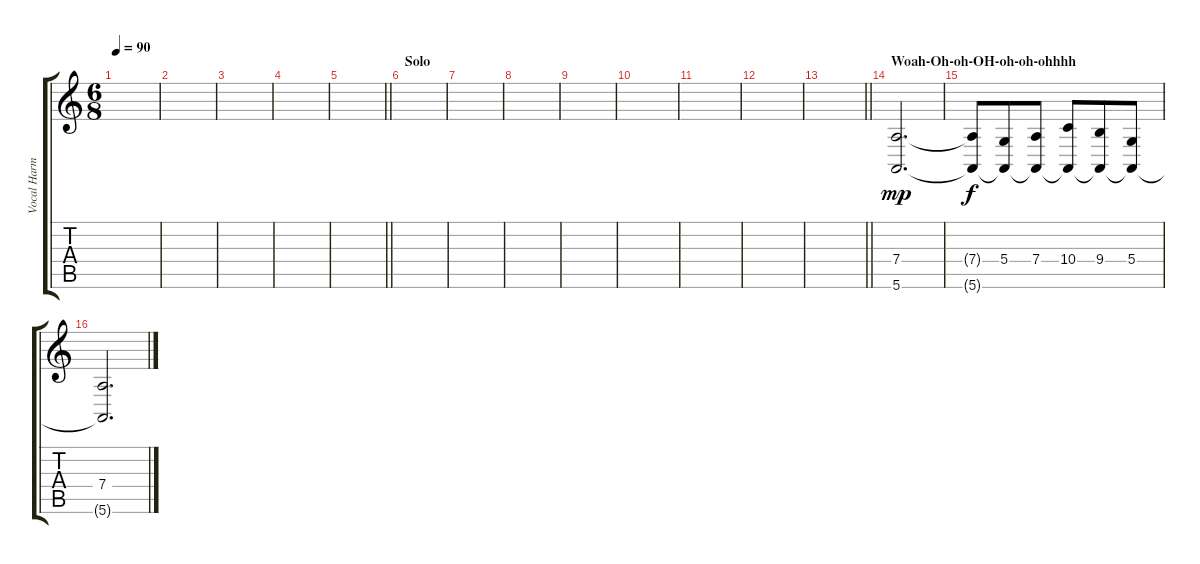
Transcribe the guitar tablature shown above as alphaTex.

\track ("Vocal Harm" "Vocal Harm") {instrument clarinet}
\staff {score tabs}
\tuning (E4 B3 G3 D3 A2 E2) {hide}
\ts (6 8)
\tempo 90
\clef g2
\ks c
|
|
|
|
\barLineRight lightlight
|
\section ("" "Solo")
|
|
|
|
|
|
|
\barLineRight lightlight
|
\section ("" "Woah-Oh-oh-OH-oh-oh-ohhhh")
(7.4 5.6).2{d dy mp} |
(7.4{t} 5.6{t}).8{dy f} (5.4 5.6{t}).8 (7.4 5.6{t}).8 (10.4 5.6{t}).8 (9.4 5.6{t}).8 (5.4 5.6{t}).8 |
(7.4 5.6{t}).2{d}
